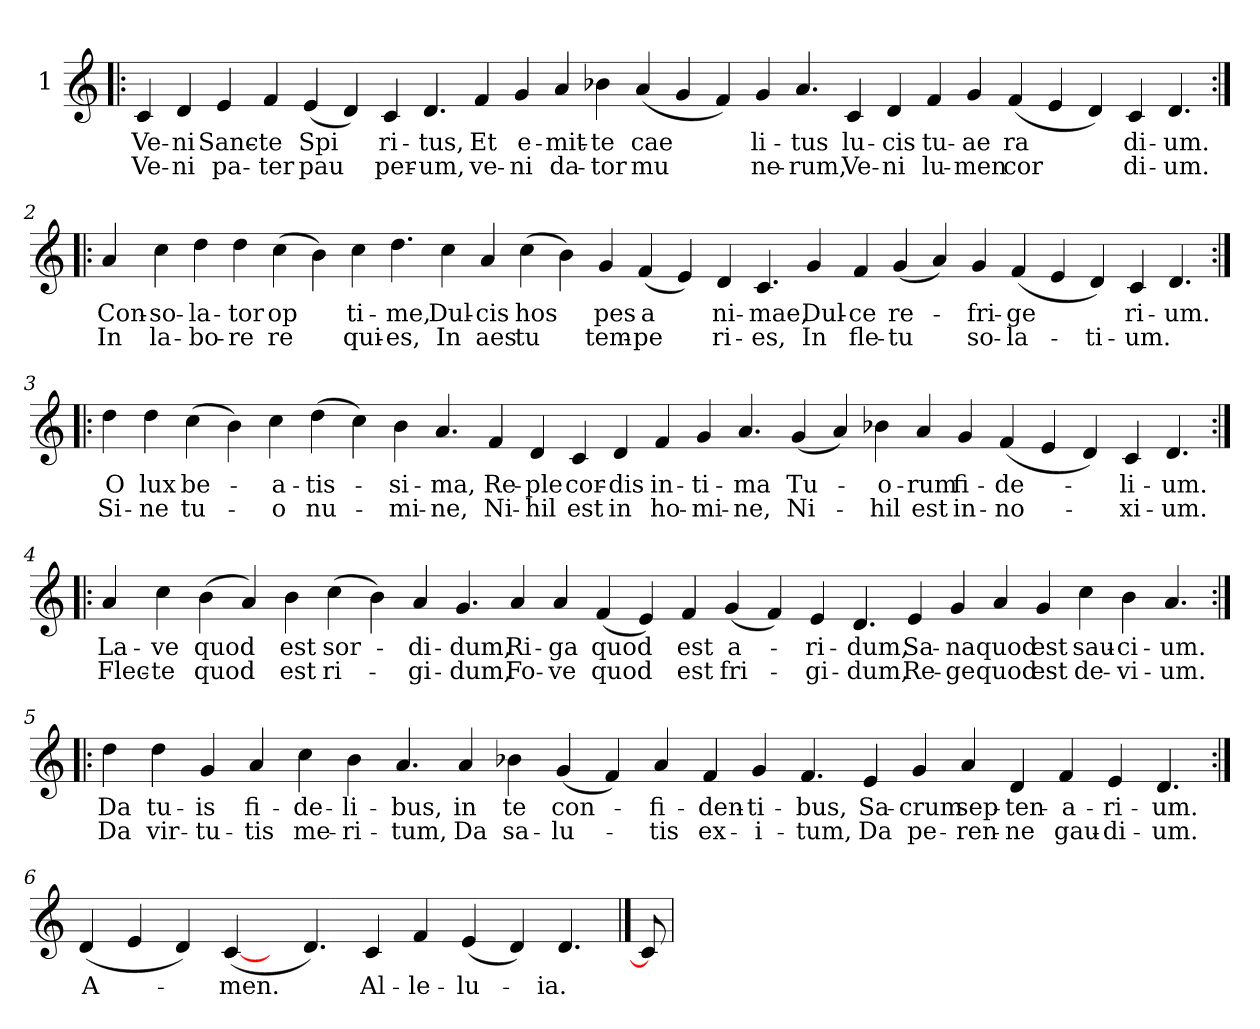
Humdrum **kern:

**kern	**text	**text
*part1	*part1	*part1
*staff1	*staff1	*staff1
*I"1	*	*
*clefG2	*	*
*k[]	*	*
=1!|:	=1!|:	=1!|:
!	!LO:LY:b	!LO:LY:b
4c	Ve-	Ve-
!	!LO:LY:b	!LO:LY:b
4d	-ni	-ni
!	!LO:LY:b	!LO:LY:b
4e	Sanc-	pa-
!	!LO:LY:b	!LO:LY:b
4f	-te	-ter
!	!LO:LY:b	!LO:LY:b
(<4e	Spi	pau
4d)	.	.
!	!LO:LY:b	!LO:LY:b
4c	ri-	per-
!	!LO:LY:b	!LO:LY:b
4.d	-tus,	-um,
!	!LO:LY:b	!LO:LY:b
4f	Et	ve-
!	!LO:LY:b	!LO:LY:b
4g	e-	-ni
!	!LO:LY:b	!LO:LY:b
4a	-mit-	da-
!	!LO:LY:b	!LO:LY:b
4b-X	-te	-tor
!	!LO:LY:b	!LO:LY:b
(<4a	cae	mu
4g	.	.
4f)	.	.
!	!LO:LY:b	!LO:LY:b
4g	li-	ne-
!	!LO:LY:b	!LO:LY:b
4.a	-tus	-rum,
!	!LO:LY:b	!LO:LY:b
4c	lu-	Ve-
!	!LO:LY:b	!LO:LY:b
4d	-cis	-ni
!	!LO:LY:b	!LO:LY:b
4f	tu-	lu-
!	!LO:LY:b	!LO:LY:b
4g	-ae	-men
!	!LO:LY:b	!LO:LY:b
(<4f	ra	cor
4e	.	.
4d)	.	.
!	!LO:LY:b	!LO:LY:b
4c	di-	di-
!	!LO:LY:b	!LO:LY:b
4.d	-um.	-um.
!!LO:LB:g=z
=2:|!|:	=2:|!|:	=2:|!|:
!	!LO:LY:b	!LO:LY:b
4a	Con-	In
!	!LO:LY:b	!LO:LY:b
4cc	-so-	la-
!	!LO:LY:b	!LO:LY:b
4dd	-la-	-bo-
!	!LO:LY:b	!LO:LY:b
4dd	-tor	-re
!	!LO:LY:b	!LO:LY:b
(>4cc	op	re
4b)	.	.
!	!LO:LY:b	!LO:LY:b
4cc	ti-	qui-
!	!LO:LY:b	!LO:LY:b
4.dd	-me,	-es,
!	!LO:LY:b	!LO:LY:b
4cc	Dul-	In
!	!LO:LY:b	!LO:LY:b
4a	-cis	aes
!	!LO:LY:b	!LO:LY:b
(>4cc	hos	tu
4b)	.	.
!	!LO:LY:b	!LO:LY:b
4g	pes	tem-
!	!LO:LY:b	!LO:LY:b
(<4f	a	-pe
4e)	.	.
!	!LO:LY:b	!LO:LY:b
4d	ni-	ri-
!	!LO:LY:b	!LO:LY:b
4.c	-mae,	-es,
!	!LO:LY:b	!LO:LY:b
4g	Dul-	In
!	!LO:LY:b	!LO:LY:b
4f	-ce	fle-
!	!LO:LY:b	!LO:LY:b
(<4g	re-	-tu
4a)	.	.
!	!LO:LY:b	!LO:LY:b
4g	-fri-	so-
!	!LO:LY:b	!LO:LY:b
(<4f	-ge	-la-
4e	.	.
!	!	!LO:LY:b
4d)	.	-ti-
!	!LO:LY:b	!LO:LY:b
4c	ri-	-um.
!	!LO:LY:b	!
4.d	-um.	.
!!LO:LB:g=z
=3:|!|:	=3:|!|:	=3:|!|:
!	!LO:LY:b	!LO:LY:b
4dd	O	Si-
!	!LO:LY:b	!LO:LY:b
4dd	lux	-ne
!	!LO:LY:b	!LO:LY:b
(>4cc	be-	tu-
4b)	.	.
!	!LO:LY:b	!LO:LY:b
4cc	-a-	-o
!	!LO:LY:b	!LO:LY:b
(>4dd	-tis-	nu-
4cc)	.	.
!	!LO:LY:b	!LO:LY:b
4b	-si-	-mi-
!	!LO:LY:b	!LO:LY:b
4.a	-ma,	-ne,
!	!LO:LY:b	!LO:LY:b
4f	Re-	Ni-
!	!LO:LY:b	!LO:LY:b
4d	-ple	-hil
!	!LO:LY:b	!LO:LY:b
4c	cor-	est
!	!LO:LY:b	!LO:LY:b
4d	-dis	in
!	!LO:LY:b	!LO:LY:b
4f	in-	ho-
!	!LO:LY:b	!LO:LY:b
4g	-ti-	-mi-
!	!LO:LY:b	!LO:LY:b
4.a	-ma	-ne,
!	!LO:LY:b	!LO:LY:b
(<4g	Tu-	Ni-
4a)	.	.
!	!LO:LY:b	!LO:LY:b
4b-X	-o-	-hil
!	!LO:LY:b	!LO:LY:b
4a	-rum	est
!	!LO:LY:b	!LO:LY:b
4g	fi-	in-
!	!LO:LY:b	!LO:LY:b
(<4f	-de-	-no-
4e	.	.
4d)	.	.
!	!LO:LY:b	!LO:LY:b
4c	-li-	-xi-
!	!LO:LY:b	!LO:LY:b
4.d	-um.	-um.
!!LO:LB:g=z
=4:|!|:	=4:|!|:	=4:|!|:
!	!LO:LY:b	!LO:LY:b
4a	La-	Flec-
!	!LO:LY:b	!LO:LY:b
4cc	-ve	-te
!	!LO:LY:b	!LO:LY:b
(>4b	quod	quod
4a)	.	.
!	!LO:LY:b	!LO:LY:b
4b	est	est
!	!LO:LY:b	!LO:LY:b
(>4cc	sor-	ri-
4b)	.	.
!	!LO:LY:b	!LO:LY:b
4a	-di-	-gi-
!	!LO:LY:b	!LO:LY:b
4.g	-dum,	-dum,
!	!LO:LY:b	!LO:LY:b
4a	Ri-	Fo-
!	!LO:LY:b	!LO:LY:b
4a	-ga	-ve
!	!LO:LY:b	!LO:LY:b
(<4f	quod	quod
4e)	.	.
!	!LO:LY:b	!LO:LY:b
4f	est	est
!	!LO:LY:b	!LO:LY:b
(<4g	a-	fri-
4f)	.	.
!	!LO:LY:b	!LO:LY:b
4e	-ri-	-gi-
!	!LO:LY:b	!LO:LY:b
4.d	-dum,	-dum,
!	!LO:LY:b	!LO:LY:b
4e	Sa-	Re-
!	!LO:LY:b	!LO:LY:b
4g	-na	-ge
!	!LO:LY:b	!LO:LY:b
4a	quod	quod
!	!LO:LY:b	!LO:LY:b
4g	est	est
!	!LO:LY:b	!LO:LY:b
4cc	sau-	de-
!	!LO:LY:b	!LO:LY:b
4b	-ci-	-vi-
!	!LO:LY:b	!LO:LY:b
4.a	-um.	-um.
!!LO:LB:g=z
=5:|!|:	=5:|!|:	=5:|!|:
!	!LO:LY:b	!LO:LY:b
4dd	Da	Da
!	!LO:LY:b	!LO:LY:b
4dd	tu-	vir-
!	!LO:LY:b	!LO:LY:b
4g	-is	-tu-
!	!LO:LY:b	!LO:LY:b
4a	fi-	-tis
!	!LO:LY:b	!LO:LY:b
4cc	-de-	me-
!	!LO:LY:b	!LO:LY:b
4b	-li-	-ri-
!	!LO:LY:b	!LO:LY:b
4.a	-bus,	-tum,
!	!LO:LY:b	!LO:LY:b
4a	in	Da
!	!LO:LY:b	!LO:LY:b
4b-X	te	sa-
!	!LO:LY:b	!LO:LY:b
(<4g	con-	-lu-
4f)	.	.
!	!LO:LY:b	!LO:LY:b
4a	-fi-	-tis
!	!LO:LY:b	!LO:LY:b
4f	-den-	ex-
!	!LO:LY:b	!LO:LY:b
4g	-ti-	-i-
!	!LO:LY:b	!LO:LY:b
4.f	-bus,	-tum,
!	!LO:LY:b	!LO:LY:b
4e	Sa-	Da
!	!LO:LY:b	!LO:LY:b
4g	-crum	pe-
!	!LO:LY:b	!LO:LY:b
4a	sep-	-ren-
!	!LO:LY:b	!LO:LY:b
4d	-ten-	-ne
!	!LO:LY:b	!LO:LY:b
4f	-a-	gau-
!	!LO:LY:b	!LO:LY:b
4e	-ri-	-di-
!	!LO:LY:b	!LO:LY:b
4.d	-um.	-um.
=6:|!	=6:|!	=6:|!
!	!LO:LY:b	!
(<4d	A-	.
4e	.	.
4d)	.	.
!	!LO:LY:b	!
(<[4c	-men.	.
8ryy	.	.
4.d)	.	.
!	!LO:LY:b	!
4c	Al-	.
!	!LO:LY:b	!
4f	-le-	.
!	!LO:LY:b	!
(<4e	-lu-	.
4d)	.	.
!	!LO:LY:b	!
4.d	-ia.	.
==7	==7	==7
8c]	.	.
=	=	=
*-	*-	*-
